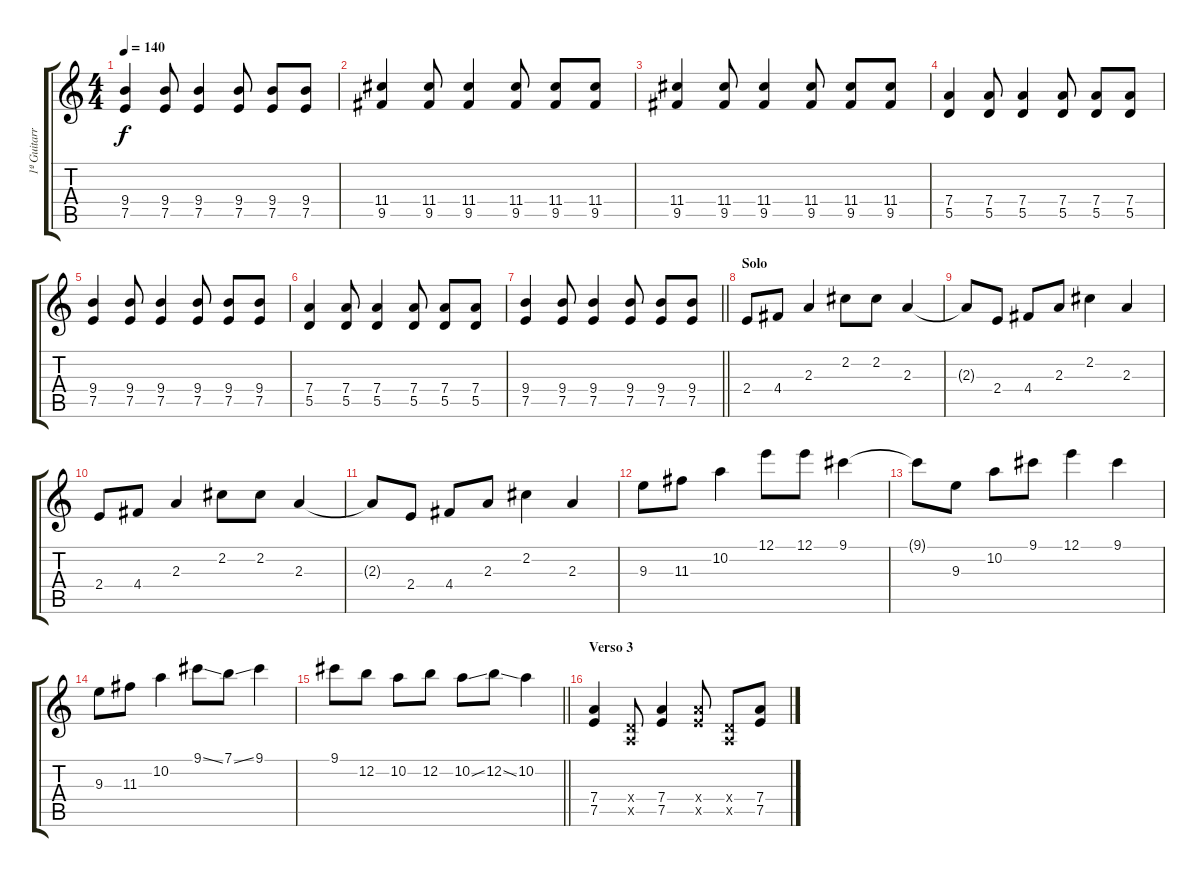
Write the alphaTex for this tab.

\track ("1ª Guitarra" "1ª Guitarr") {instrument distortionguitar}
\staff {score tabs}
\tuning (E4 B3 G3 D3 A2 E2) {hide}
\ts (4 4)
\tempo 140
\clef g2
\ks c
(9.4 7.5).4{dy f} (9.4 7.5).8 (9.4 7.5).4 (9.4 7.5).8 (9.4 7.5).8 (9.4 7.5).8 |
(11.4 9.5).4 (11.4 9.5).8 (11.4 9.5).4 (11.4 9.5).8 (11.4 9.5).8 (11.4 9.5).8 |
(11.4 9.5).4 (11.4 9.5).8 (11.4 9.5).4 (11.4 9.5).8 (11.4 9.5).8 (11.4 9.5).8 |
(7.4 5.5).4 (7.4 5.5).8 (7.4 5.5).4 (7.4 5.5).8 (7.4 5.5).8 (7.4 5.5).8 |
(9.4 7.5).4 (9.4 7.5).8 (9.4 7.5).4 (9.4 7.5).8 (9.4 7.5).8 (9.4 7.5).8 |
(7.4 5.5).4 (7.4 5.5).8 (7.4 5.5).4 (7.4 5.5).8 (7.4 5.5).8 (7.4 5.5).8 |
\barLineRight lightlight
(9.4 7.5).4 (9.4 7.5).8 (9.4 7.5).4 (9.4 7.5).8 (9.4 7.5).8 (9.4 7.5).8 |
\section ("" "Solo")
2.4.8 4.4.8 2.3.4 2.2.8 2.2.8 2.3.4 |
2.3{t}.8 2.4.8 4.4.8 2.3.8 2.2.4 2.3.4 |
2.4.8 4.4.8 2.3.4 2.2.8 2.2.8 2.3.4 |
2.3{t}.8 2.4.8 4.4.8 2.3.8 2.2.4 2.3.4 |
9.3.8 11.3.8 10.2.4 12.1.8 12.1.8 9.1.4 |
9.1{t}.8 9.3.8 10.2.8 9.1.8 12.1.4 9.1.4 |
9.3.8 11.3.8 10.2.4 9.1{ss}.8 7.1{ss}.8 9.1.4 |
\barLineRight lightlight
9.1.8 12.2.8 10.2.8 12.2.8 10.2{ss}.8 12.2{ss}.8 10.2.4 |
\section ("" "Verso 3")
(7.4 7.5).4 (0.4{x} 0.5{x}).8 (7.4 7.5).4 (7.4{x} 7.5{x}).8 (0.4{x} 0.5{x}).8 (7.4 7.5).8
